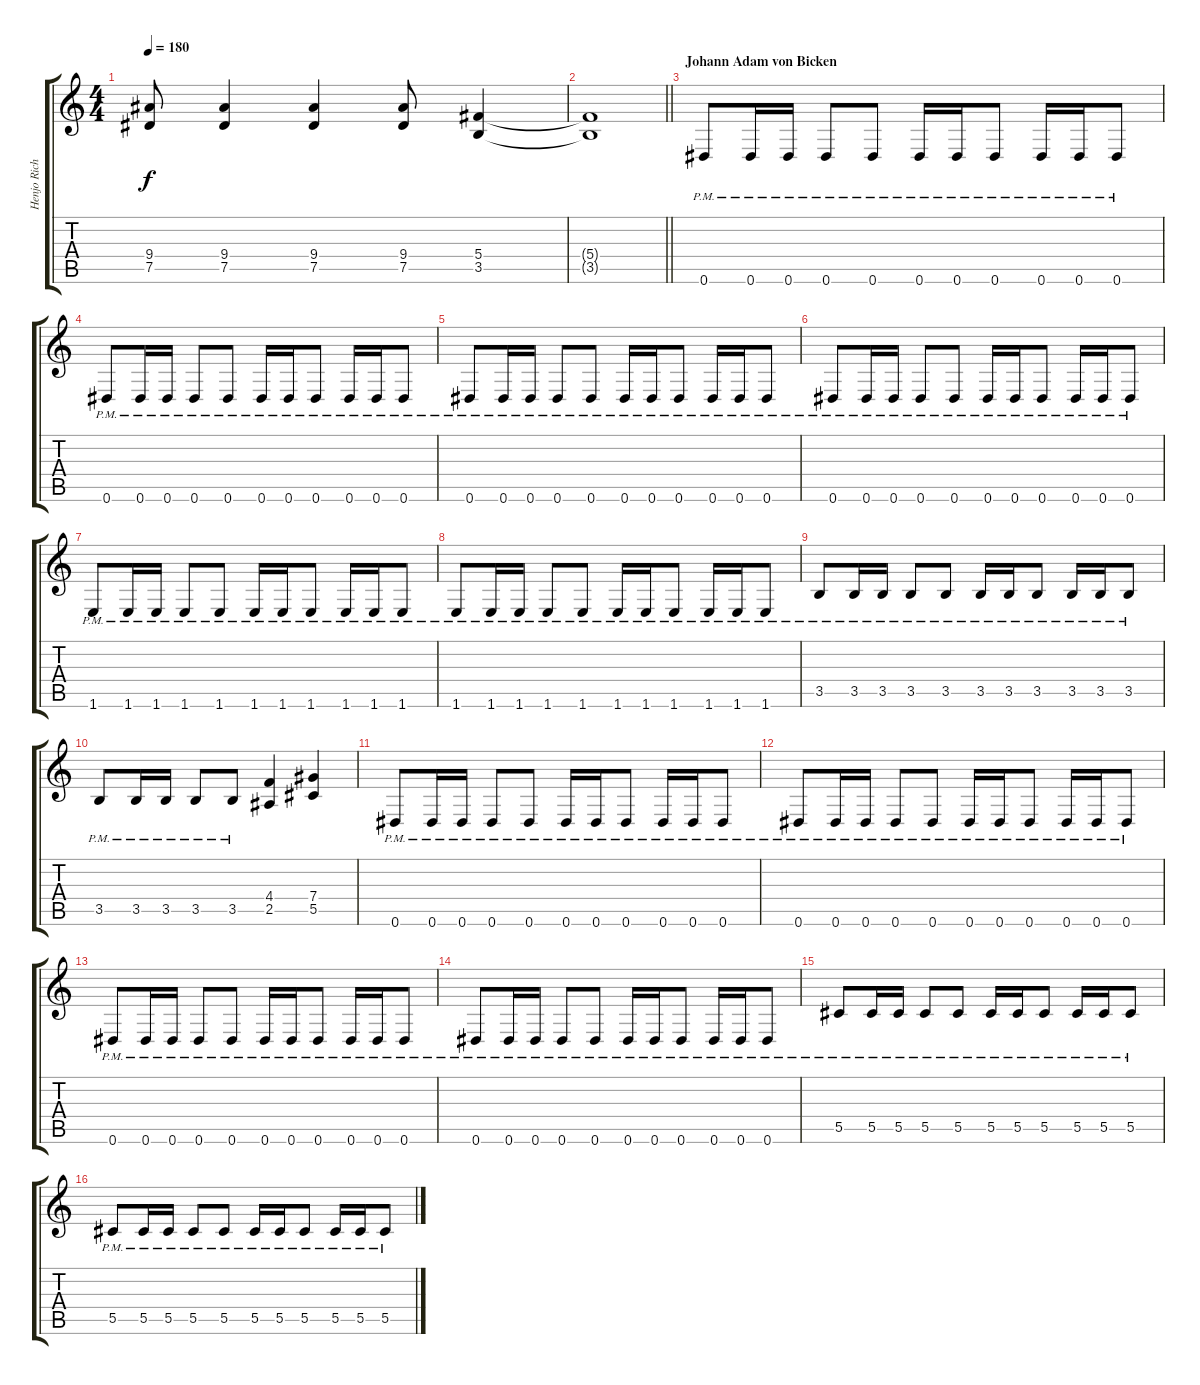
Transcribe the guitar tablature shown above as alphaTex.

\track ("Henjo Richter Lead 2" "Henjo Rich") {instrument distortionguitar}
\staff {score tabs}
\tuning (Eb4 Bb3 Gb3 Db3 Ab2 Eb2) {hide}
\ts (4 4)
\tempo 180
\clef g2
\ks c
(9.4 7.5).8{dy f} (9.4 7.5).4 (9.4 7.5).4 (9.4 7.5).8 (5.4 3.5).4 |
\barLineRight lightlight
(5.4{t} 3.5{t}).1 |
\section ("" "Johann Adam von Bicken")
0.6{pm}.8 0.6{pm}.16 0.6{pm}.16 0.6{pm}.8 0.6{pm}.8 0.6{pm}.16 0.6{pm}.16 0.6{pm}.8 0.6{pm}.16 0.6{pm}.16 0.6{pm}.8 |
0.6{pm}.8 0.6{pm}.16 0.6{pm}.16 0.6{pm}.8 0.6{pm}.8 0.6{pm}.16 0.6{pm}.16 0.6{pm}.8 0.6{pm}.16 0.6{pm}.16 0.6{pm}.8 |
0.6{pm}.8 0.6{pm}.16 0.6{pm}.16 0.6{pm}.8 0.6{pm}.8 0.6{pm}.16 0.6{pm}.16 0.6{pm}.8 0.6{pm}.16 0.6{pm}.16 0.6{pm}.8 |
0.6{pm}.8 0.6{pm}.16 0.6{pm}.16 0.6{pm}.8 0.6{pm}.8 0.6{pm}.16 0.6{pm}.16 0.6{pm}.8 0.6{pm}.16 0.6{pm}.16 0.6{pm}.8 |
1.6{pm}.8 1.6{pm}.16 1.6{pm}.16 1.6{pm}.8 1.6{pm}.8 1.6{pm}.16 1.6{pm}.16 1.6{pm}.8 1.6{pm}.16 1.6{pm}.16 1.6{pm}.8 |
1.6{pm}.8 1.6{pm}.16 1.6{pm}.16 1.6{pm}.8 1.6{pm}.8 1.6{pm}.16 1.6{pm}.16 1.6{pm}.8 1.6{pm}.16 1.6{pm}.16 1.6{pm}.8 |
3.5{pm}.8 3.5{pm}.16 3.5{pm}.16 3.5{pm}.8 3.5{pm}.8 3.5{pm}.16 3.5{pm}.16 3.5{pm}.8 3.5{pm}.16 3.5{pm}.16 3.5{pm}.8 |
3.5{pm}.8 3.5{pm}.16 3.5{pm}.16 3.5{pm}.8 3.5{pm}.8 (4.4 2.5).4 (7.4 5.5).4 |
0.6{pm}.8 0.6{pm}.16 0.6{pm}.16 0.6{pm}.8 0.6{pm}.8 0.6{pm}.16 0.6{pm}.16 0.6{pm}.8 0.6{pm}.16 0.6{pm}.16 0.6{pm}.8 |
0.6{pm}.8 0.6{pm}.16 0.6{pm}.16 0.6{pm}.8 0.6{pm}.8 0.6{pm}.16 0.6{pm}.16 0.6{pm}.8 0.6{pm}.16 0.6{pm}.16 0.6{pm}.8 |
0.6{pm}.8 0.6{pm}.16 0.6{pm}.16 0.6{pm}.8 0.6{pm}.8 0.6{pm}.16 0.6{pm}.16 0.6{pm}.8 0.6{pm}.16 0.6{pm}.16 0.6{pm}.8 |
0.6{pm}.8 0.6{pm}.16 0.6{pm}.16 0.6{pm}.8 0.6{pm}.8 0.6{pm}.16 0.6{pm}.16 0.6{pm}.8 0.6{pm}.16 0.6{pm}.16 0.6{pm}.8 |
5.5{pm}.8 5.5{pm}.16 5.5{pm}.16 5.5{pm}.8 5.5{pm}.8 5.5{pm}.16 5.5{pm}.16 5.5{pm}.8 5.5{pm}.16 5.5{pm}.16 5.5{pm}.8 |
5.5{pm}.8 5.5{pm}.16 5.5{pm}.16 5.5{pm}.8 5.5{pm}.8 5.5{pm}.16 5.5{pm}.16 5.5{pm}.8 5.5{pm}.16 5.5{pm}.16 5.5{pm}.8
